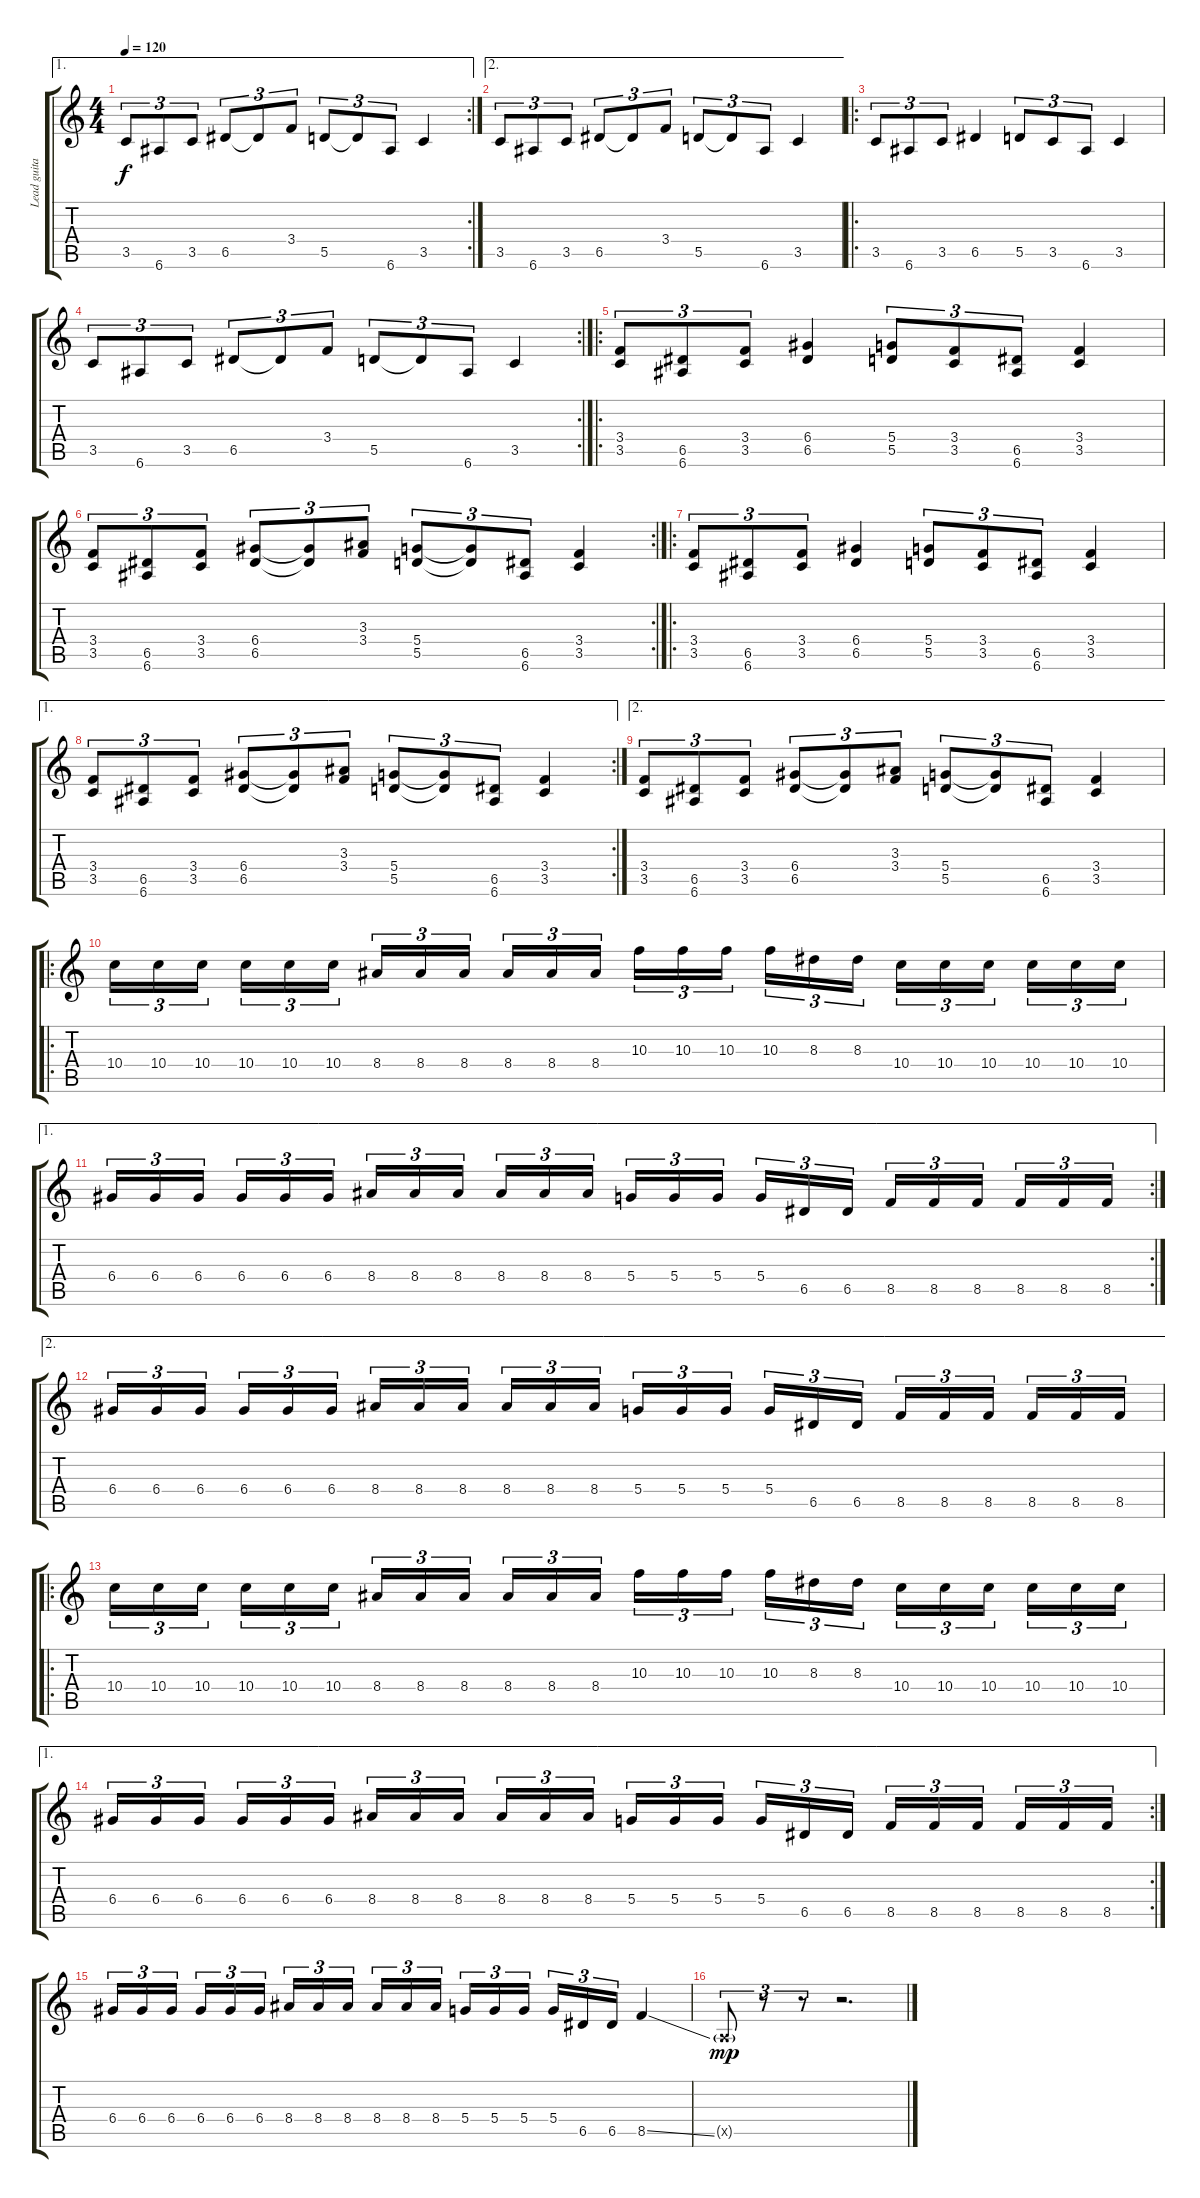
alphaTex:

\track ("Lead guitar" "Lead guita") {instrument distortionguitar}
\staff {score tabs}
\tuning (E4 B3 G3 D3 A2 E2) {hide}
\ae 1
\rc 2
\ts (4 4)
\tempo 120
\clef g2
\ks c
3.5.8{tu (3 2) dy f} 6.6.8{tu (3 2)} 3.5.8{tu (3 2)} 6.5.8{tu (3 2)} 6.5{t}.8{tu (3 2)} 3.4.8{tu (3 2)} 5.5.8{tu (3 2)} 5.5{t}.8{tu (3 2)} 6.6.8{tu (3 2)} 3.5.4 |
\ae 2
3.5.8{tu (3 2)} 6.6.8{tu (3 2)} 3.5.8{tu (3 2)} 6.5.8{tu (3 2)} 6.5{t}.8{tu (3 2)} 3.4.8{tu (3 2)} 5.5.8{tu (3 2)} 5.5{t}.8{tu (3 2)} 6.6.8{tu (3 2)} 3.5.4 |
\ro
3.5.8{tu (3 2)} 6.6.8{tu (3 2)} 3.5.8{tu (3 2)} 6.5.4 5.5.8{tu (3 2)} 3.5.8{tu (3 2)} 6.6.8{tu (3 2)} 3.5.4 |
\rc 2
3.5.8{tu (3 2)} 6.6.8{tu (3 2)} 3.5.8{tu (3 2)} 6.5.8{tu (3 2)} 6.5{t}.8{tu (3 2)} 3.4.8{tu (3 2)} 5.5.8{tu (3 2)} 5.5{t}.8{tu (3 2)} 6.6.8{tu (3 2)} 3.5.4 |
\ro
(3.4 3.5).8{tu (3 2)} (6.5 6.6).8{tu (3 2)} (3.4 3.5).8{tu (3 2)} (6.4 6.5).4 (5.4 5.5).8{tu (3 2)} (3.4 3.5).8{tu (3 2)} (6.5 6.6).8{tu (3 2)} (3.4 3.5).4 |
\rc 2
(3.4 3.5).8{tu (3 2)} (6.5 6.6).8{tu (3 2)} (3.4 3.5).8{tu (3 2)} (6.4 6.5).8{tu (3 2)} (6.4{t} 6.5{t}).8{tu (3 2)} (3.3 3.4).8{tu (3 2)} (5.4 5.5).8{tu (3 2)} (5.4{t} 5.5{t}).8{tu (3 2)} (6.5 6.6).8{tu (3 2)} (3.4 3.5).4 |
\ro
(3.4 3.5).8{tu (3 2)} (6.5 6.6).8{tu (3 2)} (3.4 3.5).8{tu (3 2)} (6.4 6.5).4 (5.4 5.5).8{tu (3 2)} (3.4 3.5).8{tu (3 2)} (6.5 6.6).8{tu (3 2)} (3.4 3.5).4 |
\ae 1
\rc 2
(3.4 3.5).8{tu (3 2)} (6.5 6.6).8{tu (3 2)} (3.4 3.5).8{tu (3 2)} (6.4 6.5).8{tu (3 2)} (6.4{t} 6.5{t}).8{tu (3 2)} (3.3 3.4).8{tu (3 2)} (5.4 5.5).8{tu (3 2)} (5.4{t} 5.5{t}).8{tu (3 2)} (6.5 6.6).8{tu (3 2)} (3.4 3.5).4 |
\ae 2
(3.4 3.5).8{tu (3 2)} (6.5 6.6).8{tu (3 2)} (3.4 3.5).8{tu (3 2)} (6.4 6.5).8{tu (3 2)} (6.4{t} 6.5{t}).8{tu (3 2)} (3.3 3.4).8{tu (3 2)} (5.4 5.5).8{tu (3 2)} (5.4{t} 5.5{t}).8{tu (3 2)} (6.5 6.6).8{tu (3 2)} (3.4 3.5).4 |
\ro
10.4.16{tu (3 2)} 10.4.16{tu (3 2)} 10.4.16{tu (3 2)} 10.4.16{tu (3 2)} 10.4.16{tu (3 2)} 10.4.16{tu (3 2)} 8.4.16{tu (3 2)} 8.4.16{tu (3 2)} 8.4.16{tu (3 2)} 8.4.16{tu (3 2)} 8.4.16{tu (3 2)} 8.4.16{tu (3 2)} 10.3.16{tu (3 2)} 10.3.16{tu (3 2)} 10.3.16{tu (3 2)} 10.3.16{tu (3 2)} 8.3.16{tu (3 2)} 8.3.16{tu (3 2)} 10.4.16{tu (3 2)} 10.4.16{tu (3 2)} 10.4.16{tu (3 2)} 10.4.16{tu (3 2)} 10.4.16{tu (3 2)} 10.4.16{tu (3 2)} |
\ae 1
\rc 2
6.4.16{tu (3 2)} 6.4.16{tu (3 2)} 6.4.16{tu (3 2)} 6.4.16{tu (3 2)} 6.4.16{tu (3 2)} 6.4.16{tu (3 2)} 8.4.16{tu (3 2)} 8.4.16{tu (3 2)} 8.4.16{tu (3 2)} 8.4.16{tu (3 2)} 8.4.16{tu (3 2)} 8.4.16{tu (3 2)} 5.4.16{tu (3 2)} 5.4.16{tu (3 2)} 5.4.16{tu (3 2)} 5.4.16{tu (3 2)} 6.5.16{tu (3 2)} 6.5.16{tu (3 2)} 8.5.16{tu (3 2)} 8.5.16{tu (3 2)} 8.5.16{tu (3 2)} 8.5.16{tu (3 2)} 8.5.16{tu (3 2)} 8.5.16{tu (3 2)} |
\ae 2
6.4.16{tu (3 2)} 6.4.16{tu (3 2)} 6.4.16{tu (3 2)} 6.4.16{tu (3 2)} 6.4.16{tu (3 2)} 6.4.16{tu (3 2)} 8.4.16{tu (3 2)} 8.4.16{tu (3 2)} 8.4.16{tu (3 2)} 8.4.16{tu (3 2)} 8.4.16{tu (3 2)} 8.4.16{tu (3 2)} 5.4.16{tu (3 2)} 5.4.16{tu (3 2)} 5.4.16{tu (3 2)} 5.4.16{tu (3 2)} 6.5.16{tu (3 2)} 6.5.16{tu (3 2)} 8.5.16{tu (3 2)} 8.5.16{tu (3 2)} 8.5.16{tu (3 2)} 8.5.16{tu (3 2)} 8.5.16{tu (3 2)} 8.5.16{tu (3 2)} |
\ro
10.4.16{tu (3 2)} 10.4.16{tu (3 2)} 10.4.16{tu (3 2)} 10.4.16{tu (3 2)} 10.4.16{tu (3 2)} 10.4.16{tu (3 2)} 8.4.16{tu (3 2)} 8.4.16{tu (3 2)} 8.4.16{tu (3 2)} 8.4.16{tu (3 2)} 8.4.16{tu (3 2)} 8.4.16{tu (3 2)} 10.3.16{tu (3 2)} 10.3.16{tu (3 2)} 10.3.16{tu (3 2)} 10.3.16{tu (3 2)} 8.3.16{tu (3 2)} 8.3.16{tu (3 2)} 10.4.16{tu (3 2)} 10.4.16{tu (3 2)} 10.4.16{tu (3 2)} 10.4.16{tu (3 2)} 10.4.16{tu (3 2)} 10.4.16{tu (3 2)} |
\ae 1
\rc 2
6.4.16{tu (3 2)} 6.4.16{tu (3 2)} 6.4.16{tu (3 2)} 6.4.16{tu (3 2)} 6.4.16{tu (3 2)} 6.4.16{tu (3 2)} 8.4.16{tu (3 2)} 8.4.16{tu (3 2)} 8.4.16{tu (3 2)} 8.4.16{tu (3 2)} 8.4.16{tu (3 2)} 8.4.16{tu (3 2)} 5.4.16{tu (3 2)} 5.4.16{tu (3 2)} 5.4.16{tu (3 2)} 5.4.16{tu (3 2)} 6.5.16{tu (3 2)} 6.5.16{tu (3 2)} 8.5.16{tu (3 2)} 8.5.16{tu (3 2)} 8.5.16{tu (3 2)} 8.5.16{tu (3 2)} 8.5.16{tu (3 2)} 8.5.16{tu (3 2)} |
6.4.16{tu (3 2)} 6.4.16{tu (3 2)} 6.4.16{tu (3 2)} 6.4.16{tu (3 2)} 6.4.16{tu (3 2)} 6.4.16{tu (3 2)} 8.4.16{tu (3 2)} 8.4.16{tu (3 2)} 8.4.16{tu (3 2)} 8.4.16{tu (3 2)} 8.4.16{tu (3 2)} 8.4.16{tu (3 2)} 5.4.16{tu (3 2)} 5.4.16{tu (3 2)} 5.4.16{tu (3 2)} 5.4.16{tu (3 2)} 6.5.16{tu (3 2)} 6.5.16{tu (3 2)} 8.5{ss}.4 |
0.5{g x}.8{tu (3 2) dy mp volume 0} r.8{tu (3 2)} r.8{tu (3 2)} r.2{d}
